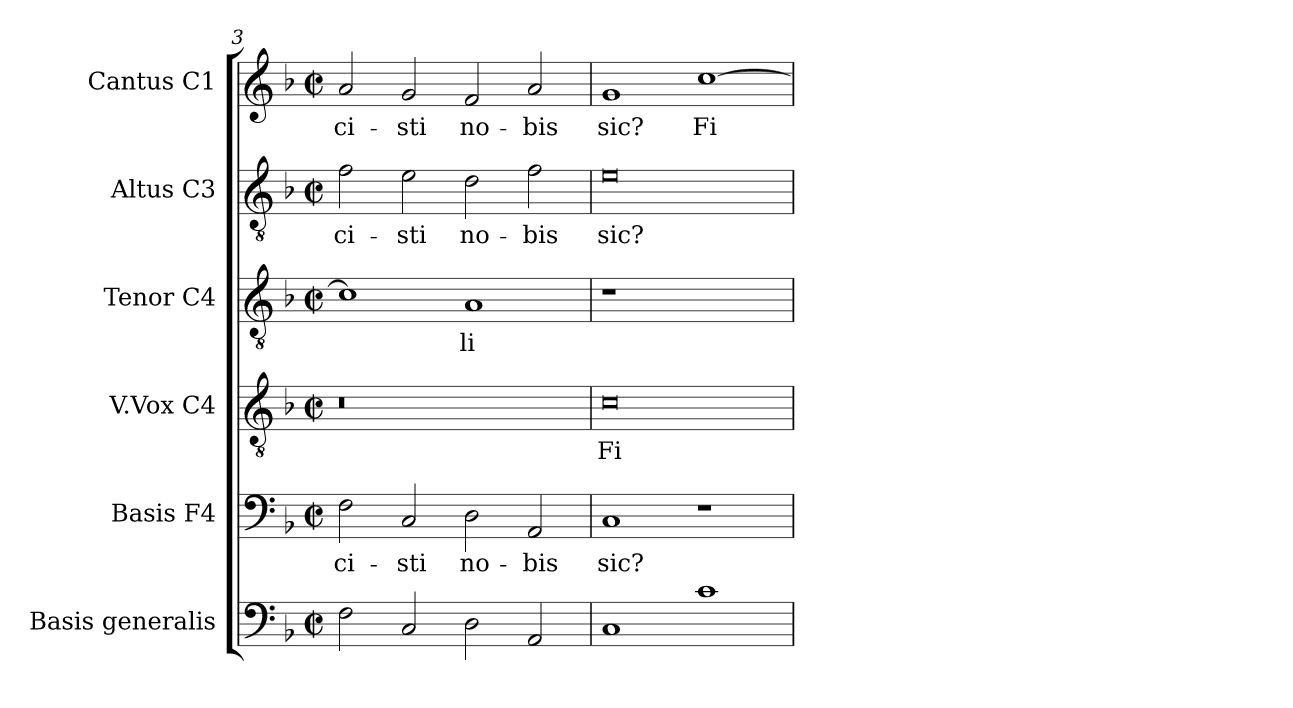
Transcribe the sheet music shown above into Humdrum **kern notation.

**kern	**kern	**text	**kern	**text	**kern	**text	**kern	**text	**kern	**text
*part6	*part5	*part5	*part4	*part4	*part3	*part3	*part2	*part2	*part1	*part1
*staff6	*staff5	*staff5	*staff4	*staff4	*staff3	*staff3	*staff2	*staff2	*staff1	*staff1
*I"Basis  generalis	*I"Basis  F4	*	*I"V.Vox  C4	*	*I"Tenor  C4	*	*I"Altus  C3	*	*I"Cantus  C1	*
*	*I'B	*	*	*	*I'T	*	*I'A	*	*I'C	*
*clefF4	*clefF4	*	*clefGv2	*	*clefGv2	*	*clefGv2	*	*clefG2	*
*k[b-]	*k[b-]	*	*k[b-]	*	*k[b-]	*	*k[b-]	*	*k[b-]	*
*F:	*F:	*	*F:	*	*F:	*	*F:	*	*F:	*
*M2/2	*M2/2	*	*M2/2	*	*M2/2	*	*M2/2	*	*M2/2	*
*met(c|)	*met(c|)	*	*met(c|)	*	*met(c|)	*	*met(c|)	*	*met(c|)	*
=3	=3	=3	=3	=3	=3	=3	=3	=3	=3	=3
!	!	!LO:LY:b:cj	!	!	!	!LO:LY:b:cj	!	!LO:LY:b:cj	!	!LO:LY:b:cj
2F\	2F\	-ci-	0r	.	1c]	--	2f\	-ci-	2a/	-ci-
!	!	!LO:LY:b:cj	!	!	!	!	!	!LO:LY:b:cj	!	!LO:LY:b:cj
2C/	2C/	-sti	.	.	.	.	2e\	-sti	2g/	-sti
!	!	!LO:LY:b:cj	!	!	!	!LO:LY:b:cj	!	!LO:LY:b:cj	!	!LO:LY:b:cj
2D\	2D\	no-	.	.	1A	-li	2d\	no-	2f/	no-
!	!	!LO:LY:b:cj	!	!	!	!	!	!LO:LY:b:cj	!	!LO:LY:b:cj
2AA/	2AA/	-bis	.	.	.	.	2f\	-bis	2a/	-bis
=4	=4	=4	=4	=4	=4	=4	=4	=4	=4	=4
!	!	!LO:LY:b:cj	!	!LO:LY:b:cj	!	!	!	!LO:LY:b:cj	!	!LO:LY:b:cj
1C	1C	sic?	0c	Fi-	1r	.	0e	sic?	1g	sic?
!	!	!	!	!	!	!	!	!	!	!LO:LY:b:cj
1c	1r	.	.	.	1ryy	.	.	.	[<1cc	Fi-
=	=	=	=	=	=	=	=	=	=	=
*-	*-	*-	*-	*-	*-	*-	*-	*-	*-	*-
